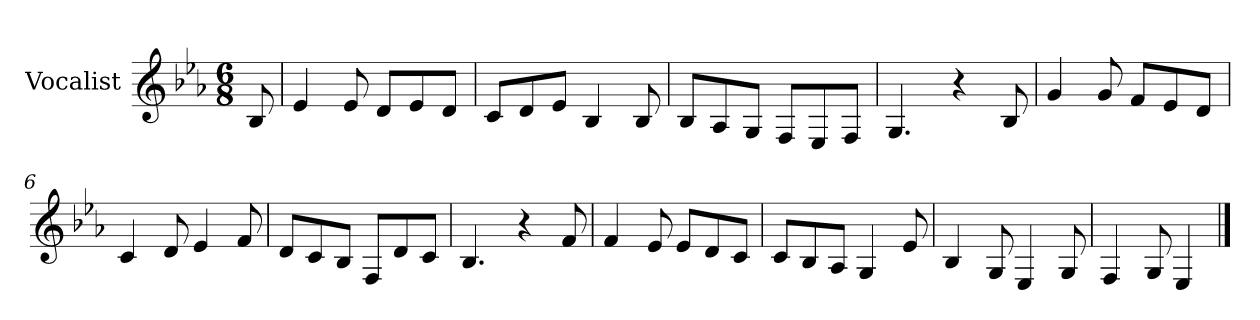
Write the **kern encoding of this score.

**kern
*part1
*staff1
*I"Vocalist
*k[b-e-a-]
*E-:
*M6/8
=
8B-
=1
4e-
8e-
8dL
8e-
8dJ
=2
8cL
8d
8e-J
4B-
8B-
=3
8B-L
8A-
8GJ
8FL
8E-
8FJ
=4
4.G
4r
8B-
=5
4g
8g
8fL
8e-
8dJ
=6
4c
8d
4e-
8f
=7
8dL
8c
8B-J
8FL
8d
8cJ
=8
4.B-
4r
8f
=9
4f
8e-
8e-L
8d
8cJ
=10
8cL
8B-
8A-J
4G
8e-
=11
4B-
8G
4E-
8G
=12
4F
8G
4E-
==
*-
